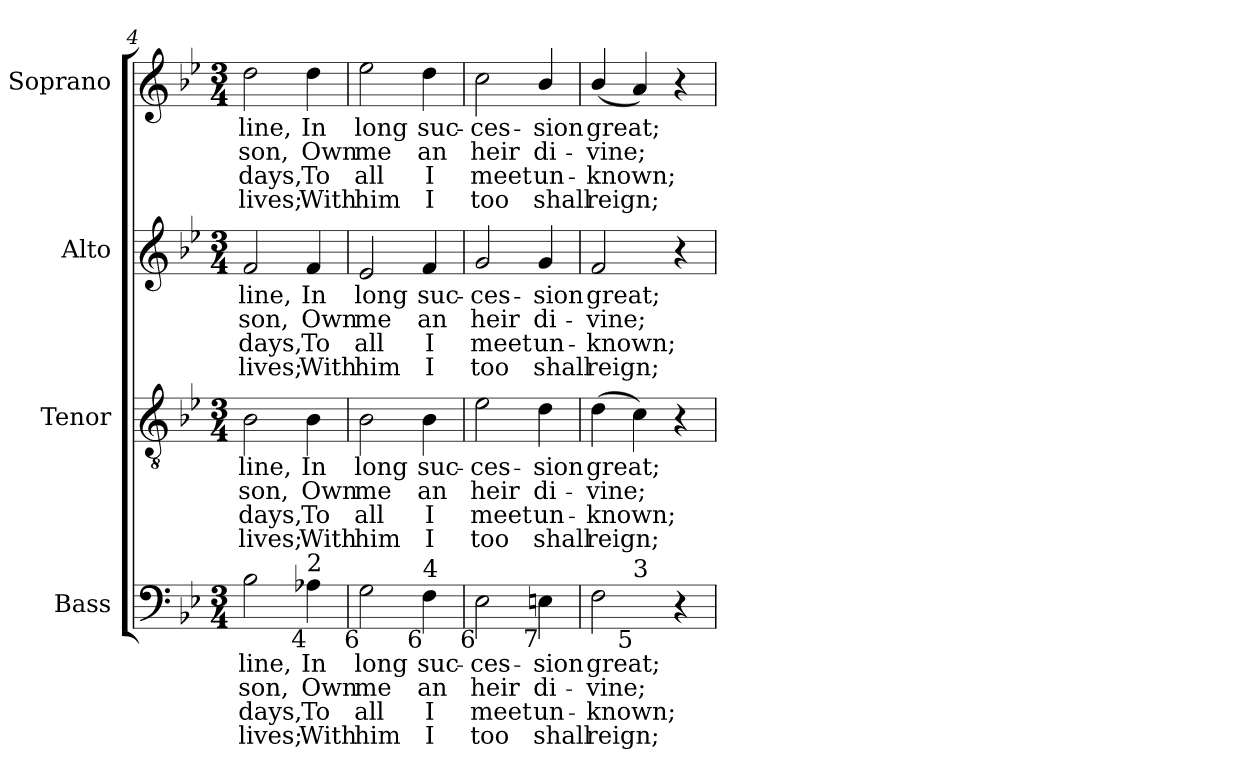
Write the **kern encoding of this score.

**kern	**text	**text	**text	**text	**kern	**text	**text	**text	**text	**kern	**text	**text	**text	**text	**kern	**text	**text	**text	**text
*part4	*part4	*part4	*part4	*part4	*part3	*part3	*part3	*part3	*part3	*part2	*part2	*part2	*part2	*part2	*part1	*part1	*part1	*part1	*part1
*staff4	*staff4	*staff4	*staff4	*staff4	*staff3	*staff3	*staff3	*staff3	*staff3	*staff2	*staff2	*staff2	*staff2	*staff2	*staff1	*staff1	*staff1	*staff1	*staff1
*I"Bass	*	*	*	*	*I"Tenor	*	*	*	*	*I"Alto	*	*	*	*	*I"Soprano	*	*	*	*
*I'B.	*	*	*	*	*I'T.	*	*	*	*	*I'A.	*	*	*	*	*I'S.	*	*	*	*
*clefF4	*	*	*	*	*clefGv2	*	*	*	*	*clefG2	*	*	*	*	*clefG2	*	*	*	*
*	*	*	*	*	*ITrd7c12	*	*	*	*	*	*	*	*	*	*	*	*	*	*
*k[b-e-]	*	*	*	*	*k[b-e-]	*	*	*	*	*k[b-e-]	*	*	*	*	*k[b-e-]	*	*	*	*
*B-:	*	*	*	*	*B-:	*	*	*	*	*B-:	*	*	*	*	*B-:	*	*	*	*
*M3/4	*	*	*	*	*M3/4	*	*	*	*	*M3/4	*	*	*	*	*M3/4	*	*	*	*
=4	=4	=4	=4	=4	=4	=4	=4	=4	=4	=4	=4	=4	=4	=4	=4	=4	=4	=4	=4
!	!LO:LY:b:color=#000000	!LO:LY:b:color=#000000	!LO:LY:b:color=#000000	!LO:LY:b:color=#000000	!	!	!	!	!	!	!	!	!	!	!	!	!	!	!
!	!	!	!	!	!	!LO:LY:b:color=#000000	!LO:LY:b:color=#000000	!LO:LY:b:color=#000000	!LO:LY:b:color=#000000	!	!	!	!	!	!	!	!	!	!
!	!	!	!	!	!	!	!	!	!	!	!LO:LY:b:color=#000000	!LO:LY:b:color=#000000	!LO:LY:b:color=#000000	!LO:LY:b:color=#000000	!	!	!	!	!
!	!	!	!	!	!	!	!	!	!	!	!	!	!	!	!	!LO:LY:b:color=#000000	!LO:LY:b:color=#000000	!LO:LY:b:color=#000000	!LO:LY:b:color=#000000
2B-i\	line,	son,	days,	lives;	2BB-i\	line,	son,	days,	lives;	2fi/	line,	son,	days,	lives;	2ddi\	line,	son,	days,	lives;
!	!LO:LY:b:color=#000000	!LO:LY:b:color=#000000	!LO:LY:b:color=#000000	!LO:LY:b:color=#000000	!	!	!	!	!	!	!	!	!	!	!	!	!	!	!
!	!	!	!	!	!	!LO:LY:b:color=#000000	!LO:LY:b:color=#000000	!LO:LY:b:color=#000000	!LO:LY:b:color=#000000	!	!	!	!	!	!	!	!	!	!
!	!	!	!	!	!	!	!	!	!	!	!LO:LY:b:color=#000000	!LO:LY:b:color=#000000	!LO:LY:b:color=#000000	!LO:LY:b:color=#000000	!	!	!	!	!
!LO:TX:b:rj:t=4	!	!	!	!	!	!	!	!	!	!	!	!	!	!	!	!	!	!	!
!LO:TX:t=2	!	!	!	!	!	!	!	!	!	!	!	!	!	!	!	!	!	!	!
!	!	!	!	!	!	!	!	!	!	!	!	!	!	!	!	!LO:LY:b:color=#000000	!LO:LY:b:color=#000000	!LO:LY:b:color=#000000	!LO:LY:b:color=#000000
4A-Xi\	In	Own	To	With	4BB-i\	In	Own	To	With	4fi/	In	Own	To	With	4ddi\	In	Own	To	With
=5	=5	=5	=5	=5	=5	=5	=5	=5	=5	=5	=5	=5	=5	=5	=5	=5	=5	=5	=5
!	!LO:LY:b:color=#000000	!LO:LY:b:color=#000000	!LO:LY:b:color=#000000	!LO:LY:b:color=#000000	!	!	!	!	!	!	!	!	!	!	!	!	!	!	!
!	!	!	!	!	!	!LO:LY:b:color=#000000	!LO:LY:b:color=#000000	!LO:LY:b:color=#000000	!LO:LY:b:color=#000000	!	!	!	!	!	!	!	!	!	!
!	!	!	!	!	!	!	!	!	!	!	!LO:LY:b:color=#000000	!LO:LY:b:color=#000000	!LO:LY:b:color=#000000	!LO:LY:b:color=#000000	!	!	!	!	!
!LO:TX:b:rj:t=6	!	!	!	!	!	!	!	!	!	!	!	!	!	!	!	!	!	!	!
!	!	!	!	!	!	!	!	!	!	!	!	!	!	!	!	!LO:LY:b:color=#000000	!LO:LY:b:color=#000000	!LO:LY:b:color=#000000	!LO:LY:b:color=#000000
2Gi\	long	me	all	him	2BB-i\	long	me	all	him	2e-i/	long	me	all	him	2ee-i\	long	me	all	him
!	!LO:LY:b:color=#000000	!LO:LY:b:color=#000000	!LO:LY:b:color=#000000	!LO:LY:b:color=#000000	!	!	!	!	!	!	!	!	!	!	!	!	!	!	!
!	!	!	!	!	!	!LO:LY:b:color=#000000	!LO:LY:b:color=#000000	!LO:LY:b:color=#000000	!LO:LY:b:color=#000000	!	!	!	!	!	!	!	!	!	!
!	!	!	!	!	!	!	!	!	!	!	!LO:LY:b:color=#000000	!LO:LY:b:color=#000000	!LO:LY:b:color=#000000	!LO:LY:b:color=#000000	!	!	!	!	!
!LO:TX:b:rj:t=6	!	!	!	!	!	!	!	!	!	!	!	!	!	!	!	!	!	!	!
!LO:TX:t=4	!	!	!	!	!	!	!	!	!	!	!	!	!	!	!	!	!	!	!
!	!	!	!	!	!	!	!	!	!	!	!	!	!	!	!	!LO:LY:b:color=#000000	!LO:LY:b:color=#000000	!LO:LY:b:color=#000000	!LO:LY:b:color=#000000
4Fi\	suc-	an	I	I	4BB-i\	suc-	an	I	I	4fi/	suc-	an	I	I	4ddi\	suc-	an	I	I
=6	=6	=6	=6	=6	=6	=6	=6	=6	=6	=6	=6	=6	=6	=6	=6	=6	=6	=6	=6
!	!LO:LY:b:color=#000000	!LO:LY:b:color=#000000	!LO:LY:b:color=#000000	!LO:LY:b:color=#000000	!	!	!	!	!	!	!	!	!	!	!	!	!	!	!
!	!	!	!	!	!	!LO:LY:b:color=#000000	!LO:LY:b:color=#000000	!LO:LY:b:color=#000000	!LO:LY:b:color=#000000	!	!	!	!	!	!	!	!	!	!
!	!	!	!	!	!	!	!	!	!	!	!LO:LY:b:color=#000000	!LO:LY:b:color=#000000	!LO:LY:b:color=#000000	!LO:LY:b:color=#000000	!	!	!	!	!
!LO:TX:b:rj:t=6	!	!	!	!	!	!	!	!	!	!	!	!	!	!	!	!	!	!	!
!	!	!	!	!	!	!	!	!	!	!	!	!	!	!	!	!LO:LY:b:color=#000000	!LO:LY:b:color=#000000	!LO:LY:b:color=#000000	!LO:LY:b:color=#000000
2E-i\	-ces-	heir	meet	too	2E-i\	-ces-	heir	meet	too	2gi/	-ces-	heir	meet	too	2cci\	-ces-	heir	meet	too
!	!LO:LY:b:color=#000000	!LO:LY:b:color=#000000	!LO:LY:b:color=#000000	!LO:LY:b:color=#000000	!	!	!	!	!	!	!	!	!	!	!	!	!	!	!
!	!	!	!	!	!	!LO:LY:b:color=#000000	!LO:LY:b:color=#000000	!LO:LY:b:color=#000000	!LO:LY:b:color=#000000	!	!	!	!	!	!	!	!	!	!
!	!	!	!	!	!	!	!	!	!	!	!LO:LY:b:color=#000000	!LO:LY:b:color=#000000	!LO:LY:b:color=#000000	!LO:LY:b:color=#000000	!	!	!	!	!
!LO:TX:b:rj:t=7	!	!	!	!	!	!	!	!	!	!	!	!	!	!	!	!	!	!	!
!	!	!	!	!	!	!	!	!	!	!	!	!	!	!	!	!LO:LY:b:color=#000000	!LO:LY:b:color=#000000	!LO:LY:b:color=#000000	!LO:LY:b:color=#000000
4Eni\	-sion	di-	un-	-shall	4Di\	-sion	di-	un-	-shall	4gi/	-sion	di-	un-	-shall	4b-i/	-sion	di-	un-	-shall
=7	=7	=7	=7	=7	=7	=7	=7	=7	=7	=7	=7	=7	=7	=7	=7	=7	=7	=7	=7
!	!LO:LY:b:color=#000000	!LO:LY:b:color=#000000	!LO:LY:b:color=#000000	!LO:LY:b:color=#000000	!	!	!	!	!	!	!	!	!	!	!	!	!	!	!
!	!	!	!	!	!	!LO:LY:b:color=#000000	!LO:LY:b:color=#000000	!LO:LY:b:color=#000000	!LO:LY:b:color=#000000	!	!	!	!	!	!	!	!	!	!
!	!	!	!	!	!	!	!	!	!	!	!LO:LY:b:color=#000000	!LO:LY:b:color=#000000	!LO:LY:b:color=#000000	!LO:LY:b:color=#000000	!	!	!	!	!
!LO:TX:b:rj:t=6	!	!	!	!	!	!	!	!	!	!	!	!	!	!	!	!	!	!	!
!LO:TX:t=4	!	!	!	!	!	!	!	!	!	!	!	!	!	!	!	!	!	!	!
!	!	!	!	!	!	!	!	!	!	!	!	!	!	!	!	!LO:LY:b:color=#000000	!LO:LY:b:color=#000000	!LO:LY:b:color=#000000	!LO:LY:b:color=#000000
*^	*	*	*	*	*	*	*	*	*	*	*	*	*	*	*	*	*	*	*
2Fi\	4ryy	great;	-vine;	known;	reign;	(4Di\	great;	-vine;	known;	reign;	2fi/	great;	-vine;	known;	reign;	(4b-i/	great;	-vine;	known;	reign;
!	!LO:TX:b:rj:t=5	!	!	!	!	!	!	!	!	!	!	!	!	!	!	!	!	!	!	!
!	!LO:TX:t=3	!	!	!	!	!	!	!	!	!	!	!	!	!	!	!	!	!	!	!
.	2ryy	.	.	.	.	4Ci\)	.	.	.	.	.	.	.	.	.	4ai/)	.	.	.	.
4r	.	.	.	.	.	4r	.	.	.	.	4r	.	.	.	.	4r	.	.	.	.
*v	*v	*	*	*	*	*	*	*	*	*	*	*	*	*	*	*	*	*	*	*
=	=	=	=	=	=	=	=	=	=	=	=	=	=	=	=	=	=	=	=
*-	*-	*-	*-	*-	*-	*-	*-	*-	*-	*-	*-	*-	*-	*-	*-	*-	*-	*-	*-
